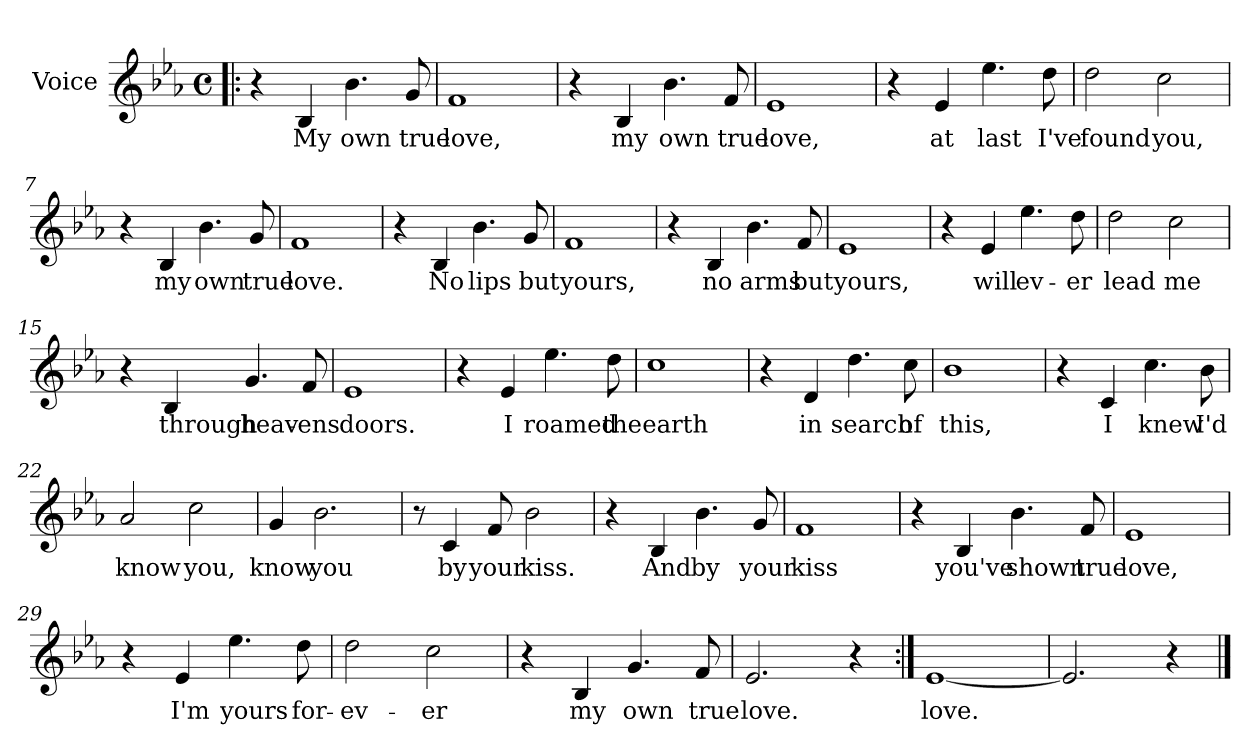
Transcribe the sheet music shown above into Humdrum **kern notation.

**kern	**text
*part1	*part1
*staff1	*staff1
*I"Voice	*
*clefG2	*
*k[b-e-a-]	*
*E-:	*
*M4/4	*
*met(c)	*
=1!|:	=1!|:
4r	.
4B-/	My
4.b-\	own
8g/	true
=2	=2
1f	love,
=3	=3
4r	.
4B-/	my
4.b-\	own
8f/	true
=4	=4
1e-	love,
=5	=5
4r	.
4e-/	at
4.ee-\	last
8dd\	I've
=6	=6
2dd\	found
2cc\	you,
!!LO:LB:g=z
=7	=7
4r	.
4B-/	my
4.b-\	own
8g/	true
=8	=8
1f	love.
=9	=9
4r	.
4B-/	No
4.b-\	lips
8g/	but
=10	=10
1f	yours,
=11	=11
4r	.
4B-/	no
4.b-\	arms
8f/	but
=12	=12
1e-	yours,
!!LO:LB:g=z
=13	=13
4r	.
4e-/	will
4.ee-\	ev-
8dd\	-er
=14	=14
2dd\	lead
2cc\	me
=15	=15
4r	.
4B-/	through
4.g/	heav-
8f/	-ens
=16	=16
1e-	doors.
=17	=17
4r	.
4e-/	I
4.ee-\	roamed
8dd\	the
!!LO:LB:g=z
=18	=18
1cc	earth
=19	=19
4r	.
4d/	in
4.dd\	search
8cc\	of
=20	=20
1b-	this,
=21	=21
4r	.
4c/	I
4.cc\	knew
8b-\	I'd
=22	=22
2a-/	know
2cc\	you,
=23	=23
4g/	know
2.b-\	you
!!LO:LB:g=z
=24	=24
8r	.
4c/	by
8f/	your
2b-\	kiss.
=25	=25
4r	.
4B-/	And
4.b-\	by
8g/	your
=26	=26
1f	kiss
=27	=27
4r	.
4B-/	you've
4.b-\	shown
8f/	true
=28	=28
1e-	love,
!!LO:LB:g=z
=29	=29
4r	.
4e-/	I'm
4.ee-\	yours
8dd\	for-
=30	=30
2dd\	-ev-
2cc\	-er
=31	=31
4r	.
4B-/	my
4.g/	own
8f/	true
=32	=32
2.e-/	love.
4r	.
=33:|!	=33:|!
[1e-	love.
=34	=34
2.e-/]	.
4r	.
==	==
*-	*-
